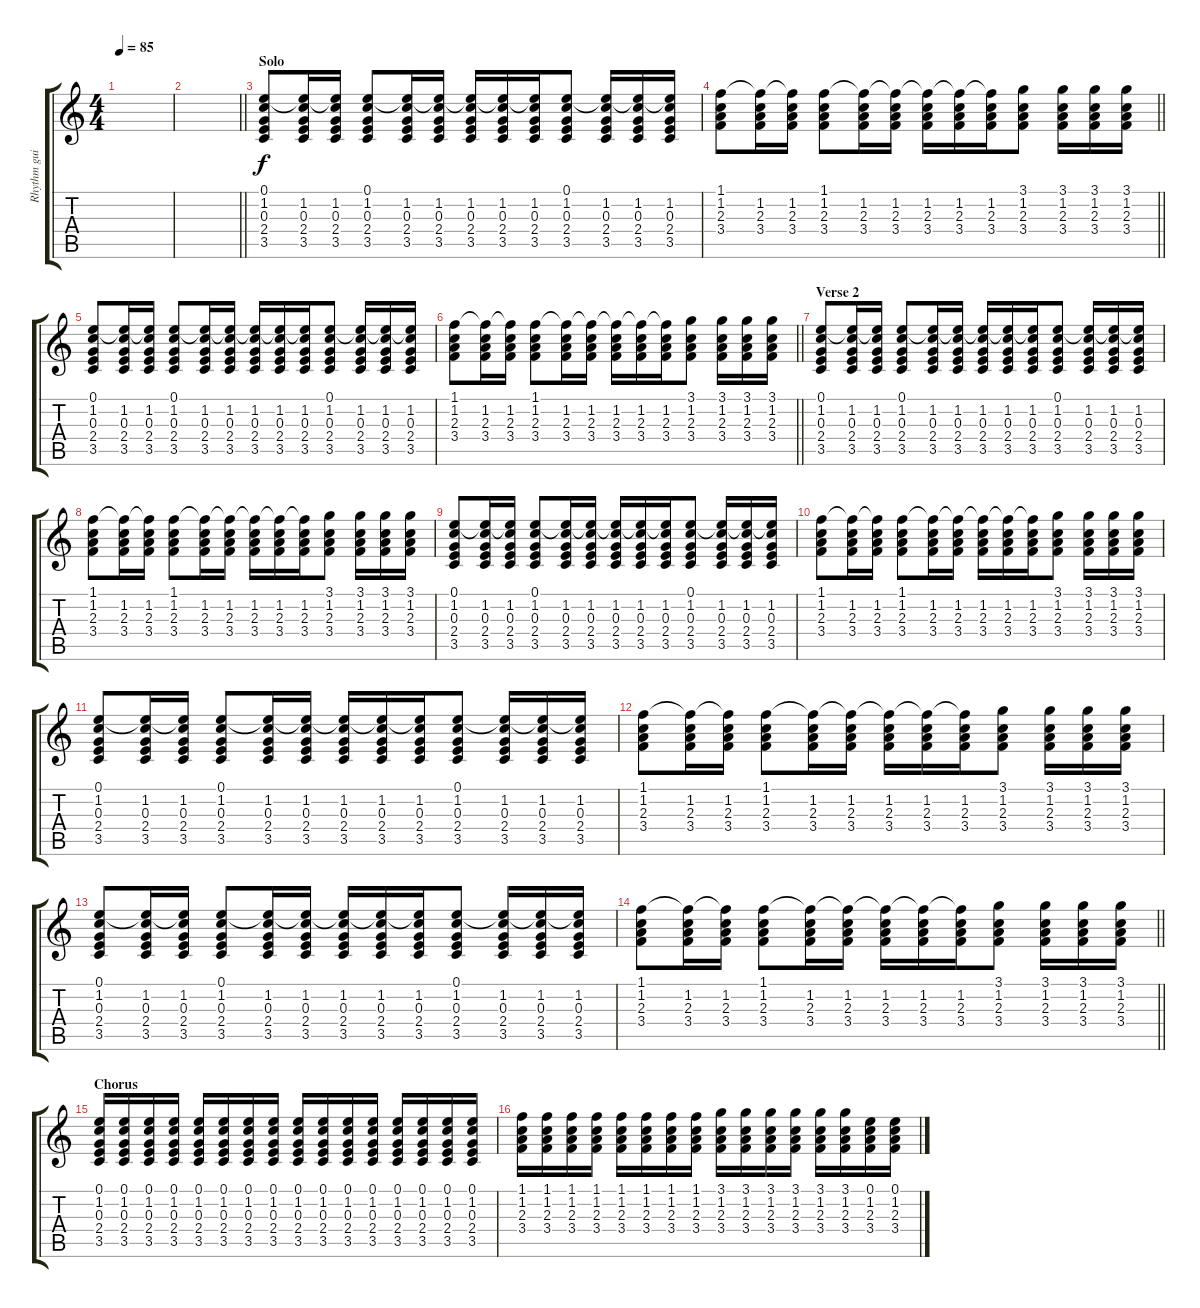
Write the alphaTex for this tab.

\track ("Rhythm guitar" "Rhythm gui") {instrument acousticguitarnylon}
\staff {score tabs}
\tuning (E4 B3 G3 D3 A2 E2) {hide}
\ts (4 4)
\tempo 85
\clef g2
\ks c
|
\barLineRight lightlight
|
\section ("" "Solo")
(0.1 1.2 0.3 2.4 3.5).8 (0.1{t} 1.2 0.3 2.4 3.5).16 (0.1{t} 1.2 0.3 2.4 3.5).16 (0.1 1.2 0.3 2.4 3.5).8 (0.1{t} 1.2 0.3 2.4 3.5).16 (0.1{t} 1.2 0.3 2.4 3.5).16 (0.1{t} 1.2 0.3 2.4 3.5).16 (0.1{t} 1.2 0.3 2.4 3.5).16 (0.1{t} 1.2 0.3 2.4 3.5).16 (0.1 1.2 0.3 2.4 3.5).8 (0.1{t} 1.2 0.3 2.4 3.5).16 (0.1{t} 1.2 0.3 2.4 3.5).16 (0.1{t} 1.2 0.3 2.4 3.5).16 |
\barLineRight lightlight
(1.1 1.2 2.3 3.4).8 (1.1{t} 1.2 2.3 3.4).16 (1.1{t} 1.2 2.3 3.4).16 (1.1 1.2 2.3 3.4).8 (1.1{t} 1.2 2.3 3.4).16 (1.1{t} 1.2 2.3 3.4).16 (1.1{t} 1.2 2.3 3.4).16 (1.1{t} 1.2 2.3 3.4).16 (1.1{t} 1.2 2.3 3.4).16 (3.1 1.2 2.3 3.4).8 (3.1 1.2 2.3 3.4).16 (3.1 1.2 2.3 3.4).16 (3.1 1.2 2.3 3.4).16 |
(0.1 1.2 0.3 2.4 3.5).8 (0.1{t} 1.2 0.3 2.4 3.5).16 (0.1{t} 1.2 0.3 2.4 3.5).16 (0.1 1.2 0.3 2.4 3.5).8 (0.1{t} 1.2 0.3 2.4 3.5).16 (0.1{t} 1.2 0.3 2.4 3.5).16 (0.1{t} 1.2 0.3 2.4 3.5).16 (0.1{t} 1.2 0.3 2.4 3.5).16 (0.1{t} 1.2 0.3 2.4 3.5).16 (0.1 1.2 0.3 2.4 3.5).8 (0.1{t} 1.2 0.3 2.4 3.5).16 (0.1{t} 1.2 0.3 2.4 3.5).16 (0.1{t} 1.2 0.3 2.4 3.5).16 |
\barLineRight lightlight
(1.1 1.2 2.3 3.4).8 (1.1{t} 1.2 2.3 3.4).16 (1.1{t} 1.2 2.3 3.4).16 (1.1 1.2 2.3 3.4).8 (1.1{t} 1.2 2.3 3.4).16 (1.1{t} 1.2 2.3 3.4).16 (1.1{t} 1.2 2.3 3.4).16 (1.1{t} 1.2 2.3 3.4).16 (1.1{t} 1.2 2.3 3.4).16 (3.1 1.2 2.3 3.4).8 (3.1 1.2 2.3 3.4).16 (3.1 1.2 2.3 3.4).16 (3.1 1.2 2.3 3.4).16 |
\section ("" "Verse 2")
(0.1 1.2 0.3 2.4 3.5).8 (0.1{t} 1.2 0.3 2.4 3.5).16 (0.1{t} 1.2 0.3 2.4 3.5).16 (0.1 1.2 0.3 2.4 3.5).8 (0.1{t} 1.2 0.3 2.4 3.5).16 (0.1{t} 1.2 0.3 2.4 3.5).16 (0.1{t} 1.2 0.3 2.4 3.5).16 (0.1{t} 1.2 0.3 2.4 3.5).16 (0.1{t} 1.2 0.3 2.4 3.5).16 (0.1 1.2 0.3 2.4 3.5).8 (0.1{t} 1.2 0.3 2.4 3.5).16 (0.1{t} 1.2 0.3 2.4 3.5).16 (0.1{t} 1.2 0.3 2.4 3.5).16 |
(1.1 1.2 2.3 3.4).8 (1.1{t} 1.2 2.3 3.4).16 (1.1{t} 1.2 2.3 3.4).16 (1.1 1.2 2.3 3.4).8 (1.1{t} 1.2 2.3 3.4).16 (1.1{t} 1.2 2.3 3.4).16 (1.1{t} 1.2 2.3 3.4).16 (1.1{t} 1.2 2.3 3.4).16 (1.1{t} 1.2 2.3 3.4).16 (3.1 1.2 2.3 3.4).8 (3.1 1.2 2.3 3.4).16 (3.1 1.2 2.3 3.4).16 (3.1 1.2 2.3 3.4).16 |
(0.1 1.2 0.3 2.4 3.5).8 (0.1{t} 1.2 0.3 2.4 3.5).16 (0.1{t} 1.2 0.3 2.4 3.5).16 (0.1 1.2 0.3 2.4 3.5).8 (0.1{t} 1.2 0.3 2.4 3.5).16 (0.1{t} 1.2 0.3 2.4 3.5).16 (0.1{t} 1.2 0.3 2.4 3.5).16 (0.1{t} 1.2 0.3 2.4 3.5).16 (0.1{t} 1.2 0.3 2.4 3.5).16 (0.1 1.2 0.3 2.4 3.5).8 (0.1{t} 1.2 0.3 2.4 3.5).16 (0.1{t} 1.2 0.3 2.4 3.5).16 (0.1{t} 1.2 0.3 2.4 3.5).16 |
(1.1 1.2 2.3 3.4).8 (1.1{t} 1.2 2.3 3.4).16 (1.1{t} 1.2 2.3 3.4).16 (1.1 1.2 2.3 3.4).8 (1.1{t} 1.2 2.3 3.4).16 (1.1{t} 1.2 2.3 3.4).16 (1.1{t} 1.2 2.3 3.4).16 (1.1{t} 1.2 2.3 3.4).16 (1.1{t} 1.2 2.3 3.4).16 (3.1 1.2 2.3 3.4).8 (3.1 1.2 2.3 3.4).16 (3.1 1.2 2.3 3.4).16 (3.1 1.2 2.3 3.4).16 |
(0.1 1.2 0.3 2.4 3.5).8 (0.1{t} 1.2 0.3 2.4 3.5).16 (0.1{t} 1.2 0.3 2.4 3.5).16 (0.1 1.2 0.3 2.4 3.5).8 (0.1{t} 1.2 0.3 2.4 3.5).16 (0.1{t} 1.2 0.3 2.4 3.5).16 (0.1{t} 1.2 0.3 2.4 3.5).16 (0.1{t} 1.2 0.3 2.4 3.5).16 (0.1{t} 1.2 0.3 2.4 3.5).16 (0.1 1.2 0.3 2.4 3.5).8 (0.1{t} 1.2 0.3 2.4 3.5).16 (0.1{t} 1.2 0.3 2.4 3.5).16 (0.1{t} 1.2 0.3 2.4 3.5).16 |
(1.1 1.2 2.3 3.4).8 (1.1{t} 1.2 2.3 3.4).16 (1.1{t} 1.2 2.3 3.4).16 (1.1 1.2 2.3 3.4).8 (1.1{t} 1.2 2.3 3.4).16 (1.1{t} 1.2 2.3 3.4).16 (1.1{t} 1.2 2.3 3.4).16 (1.1{t} 1.2 2.3 3.4).16 (1.1{t} 1.2 2.3 3.4).16 (3.1 1.2 2.3 3.4).8 (3.1 1.2 2.3 3.4).16 (3.1 1.2 2.3 3.4).16 (3.1 1.2 2.3 3.4).16 |
(0.1 1.2 0.3 2.4 3.5).8 (0.1{t} 1.2 0.3 2.4 3.5).16 (0.1{t} 1.2 0.3 2.4 3.5).16 (0.1 1.2 0.3 2.4 3.5).8 (0.1{t} 1.2 0.3 2.4 3.5).16 (0.1{t} 1.2 0.3 2.4 3.5).16 (0.1{t} 1.2 0.3 2.4 3.5).16 (0.1{t} 1.2 0.3 2.4 3.5).16 (0.1{t} 1.2 0.3 2.4 3.5).16 (0.1 1.2 0.3 2.4 3.5).8 (0.1{t} 1.2 0.3 2.4 3.5).16 (0.1{t} 1.2 0.3 2.4 3.5).16 (0.1{t} 1.2 0.3 2.4 3.5).16 |
\barLineRight lightlight
(1.1 1.2 2.3 3.4).8 (1.1{t} 1.2 2.3 3.4).16 (1.1{t} 1.2 2.3 3.4).16 (1.1 1.2 2.3 3.4).8 (1.1{t} 1.2 2.3 3.4).16 (1.1{t} 1.2 2.3 3.4).16 (1.1{t} 1.2 2.3 3.4).16 (1.1{t} 1.2 2.3 3.4).16 (1.1{t} 1.2 2.3 3.4).16 (3.1 1.2 2.3 3.4).8 (3.1 1.2 2.3 3.4).16 (3.1 1.2 2.3 3.4).16 (3.1 1.2 2.3 3.4).16 |
\section ("" "Chorus")
(0.1 1.2 0.3 2.4 3.5).16 (0.1 1.2 0.3 2.4 3.5).16 (0.1 1.2 0.3 2.4 3.5).16 (0.1 1.2 0.3 2.4 3.5).16 (0.1 1.2 0.3 2.4 3.5).16 (0.1 1.2 0.3 2.4 3.5).16 (0.1 1.2 0.3 2.4 3.5).16 (0.1 1.2 0.3 2.4 3.5).16 (0.1 1.2 0.3 2.4 3.5).16 (0.1 1.2 0.3 2.4 3.5).16 (0.1 1.2 0.3 2.4 3.5).16 (0.1 1.2 0.3 2.4 3.5).16 (0.1 1.2 0.3 2.4 3.5).16 (0.1 1.2 0.3 2.4 3.5).16 (0.1 1.2 0.3 2.4 3.5).16 (0.1 1.2 0.3 2.4 3.5).16 |
(1.1 1.2 2.3 3.4).16 (1.1 1.2 2.3 3.4).16 (1.1 1.2 2.3 3.4).16 (1.1 1.2 2.3 3.4).16 (1.1 1.2 2.3 3.4).16 (1.1 1.2 2.3 3.4).16 (1.1 1.2 2.3 3.4).16 (1.1 1.2 2.3 3.4).16 (3.1 1.2 2.3 3.4).16 (3.1 1.2 2.3 3.4).16 (3.1 1.2 2.3 3.4).16 (3.1 1.2 2.3 3.4).16 (3.1 1.2 2.3 3.4).16 (3.1 1.2 2.3 3.4).16 (0.1 1.2 2.3 3.4).16 (0.1 1.2 2.3 3.4).16
